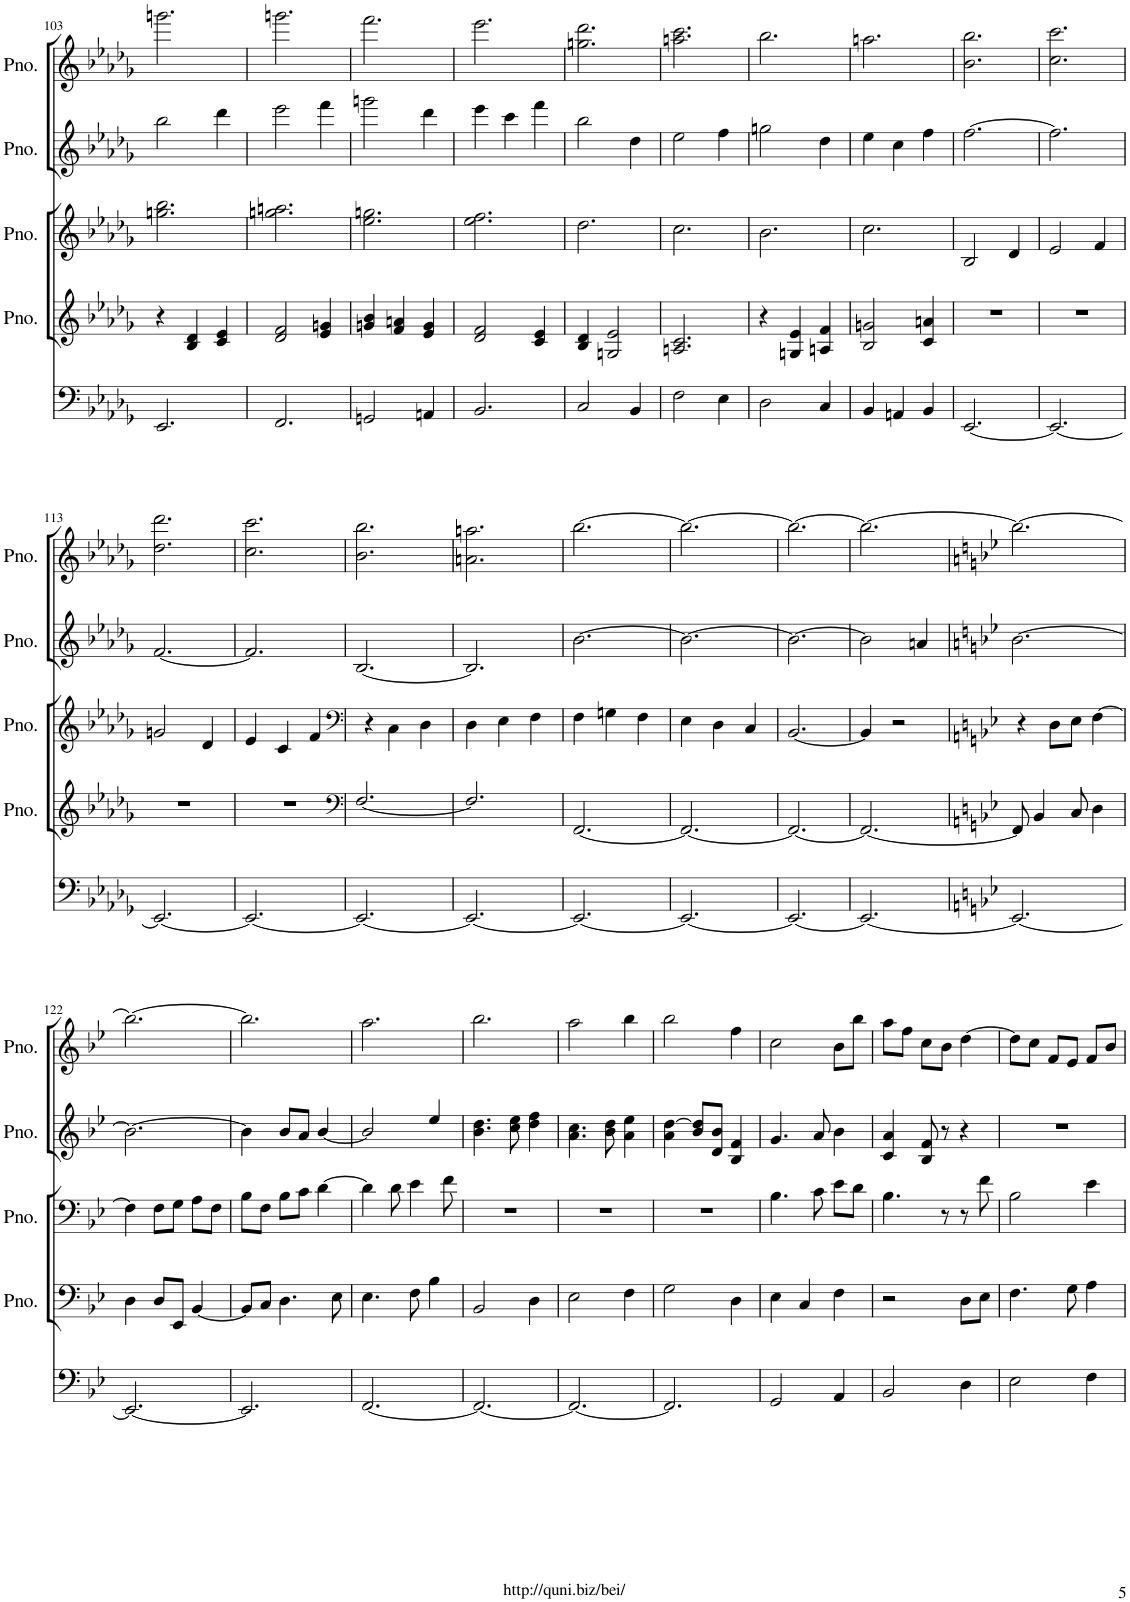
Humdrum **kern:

**kern	**kern	**kern	**kern	**kern
*part5	*part4	*part3	*part2	*part1
*staff5	*staff4	*staff3	*staff2	*staff1
*I"Pedal	*I"Piano	*I"Piano	*I"Piano	*I"Piano
*	*I'Pno.	*I'Pno.	*I'Pno.	*I'Pno.
!!LO:PB:g=z
*clefF4	*clefG2	*clefG2	*clefG2	*clefG2
*k[b-e-a-d-g-]	*k[b-e-a-d-g-]	*k[b-e-a-d-g-]	*k[b-e-a-d-g-]	*k[b-e-a-d-g-]
*M3/4	*M3/4	*M3/4	*M3/4	*M3/4
=103	=103	=103	=103	=103
2.EE-/	4r	2.ggn\ 2.bb-\	2bb-\	2.gggn\
.	4B-/ 4d-/	.	.	.
.	4c/ 4e-/	.	4ddd-\	.
=104	=104	=104	=104	=104
2.FF/	2d-/ 2f/	2.ggn\ 2.aan\	2eee-\	2.gggn\
.	4e-/ 4gn/	.	4fff\	.
=105	=105	=105	=105	=105
2GGn/	4gn/ 4b-/	2.ee-\ 2.ggn\	2gggn\	2.fff\
.	4f/ 4an/	.	.	.
4AAn/	4e-/ 4g/	.	4ddd-\	.
=106	=106	=106	=106	=106
2.BB-/	2d-/ 2f/	2.ee-\ 2.ff\	4eee-\	2.eee-\
.	.	.	4ccc\	.
.	4c/ 4e-/	.	4fff\	.
=107	=107	=107	=107	=107
2C/	4B-/ 4d-/	2.dd-\	2bb-\	2.ggn\ 2.ddd-\
.	2Gn/ 2e-/	.	.	.
4BB-/	.	.	4dd-\	.
=108	=108	=108	=108	=108
2F\	2.An/ 2.c/	2.cc\	2ee-\	2.aan\ 2.ccc\
4E-\	.	.	4ff\	.
=109	=109	=109	=109	=109
2D-\	4r	2.b-\	2ggn\	2.bb-\
.	4Gn/ 4e-/	.	.	.
4C/	4An/ 4f/	.	4dd-\	.
=110	=110	=110	=110	=110
4BB-/	2B-/ 2gn/	2.cc\	4ee-\	2.aan\
4AAn/	.	.	4cc\	.
4BB-/	4c/ 4an/	.	4ff\	.
=111	=111	=111	=111	=111
[2.EE-/	2.r	2B-/	[2.ff\	2.b-\ 2.bb-\
.	.	4d-/	.	.
=112	=112	=112	=112	=112
2.EE-/_	2.r	2e-/	2.ff\]	2.cc\ 2.ccc\
.	.	4f/	.	.
!!LO:LB:g=z
=113	=113	=113	=113	=113
2.EE-/_	2.r	2gn/	[2.f/	2.dd-\ 2.ddd-\
.	.	4d-/	.	.
=114	=114	=114	=114	=114
2.EE-/_	2.r	4e-/	2.f/]	2.cc\ 2.ccc\
.	.	4c/	.	.
.	.	4f/	.	.
=115	=115	=115	=115	=115
*	*clefF4	*clefF4	*	*
2.EE-/_	[2.F/	4r	[2.B-/	2.b-\ 2.bb-\
.	.	4C\	.	.
.	.	4D-\	.	.
=116	=116	=116	=116	=116
2.EE-/_	2.F/]	4D-\	2.B-/]	2.an\ 2.aan\
.	.	4E-\	.	.
.	.	4F\	.	.
=117	=117	=117	=117	=117
2.EE-/_	[2.FF/	4F\	[2.b-\	[2.bb-\
.	.	4Gn\	.	.
.	.	4F\	.	.
=118	=118	=118	=118	=118
2.EE-/_	2.FF/_	4E-\	2.b-\_	2.bb-\_
.	.	4D-\	.	.
.	.	4C/	.	.
=119	=119	=119	=119	=119
2.EE-/_	2.FF/_	[2.BB-/	2.b-\_	2.bb-\_
=120	=120	=120	=120	=120
2.EE-/_	2.FF/_	4BB-/]	2b-\]	2.bb-\_
.	.	2r	.	.
.	.	.	4an/	.
=121	=121	=121	=121	=121
*k[b-e-]	*k[b-e-]	*k[b-e-]	*k[b-e-]	*k[b-e-]
2.EE-/_	8FF/]	4r	[2.b-\	2.bb-\_
.	4BB-/	.	.	.
.	.	8D\L	.	.
.	8C/	8E-\J	.	.
.	4D\	[4F\	.	.
!!LO:LB:g=z
=122	=122	=122	=122	=122
2.EE-/_	4D\	4F\]	2.b-\_	2.bb-\_
.	8D/L	8F\L	.	.
.	8EE-/J	8G\J	.	.
.	[4BB-/	8A\L	.	.
.	.	8F\J	.	.
=123	=123	=123	=123	=123
2.EE-/]	8BB-/L]	8B-\L	4b-\]	2.bb-\]
.	8C/J	8F\J	.	.
.	4.D\	8B-\L	8b-/L	.
.	.	8c\J	8a/J	.
.	.	[4d\	[4b-/	.
.	8E-\	.	.	.
=124	=124	=124	=124	=124
[2.FF/	4.E-\	4d\]	2b-/]	2.aa\
.	.	8d\	.	.
.	8F\	4e-\	.	.
.	4B-\	.	4ee-/	.
.	.	8f\	.	.
=125	=125	=125	=125	=125
2.FF/_	2BB-/	2.r	4.b-\ 4.dd\	2.bb-\
.	.	.	8cc\ 8ee-\	.
.	4D\	.	4dd\ 4ff\	.
=126	=126	=126	=126	=126
2.FF/_	2E-\	2.r	4.a\ 4.cc\	2aa\
.	.	.	8b-\ 8dd\	.
.	4F\	.	4a\ 4ee-\	4bb-\
=127	=127	=127	=127	=127
2.FF/]	2G\	2.r	4a\ [4dd\	2bb-\
.	.	.	8b-/ 8dd/]L	.
.	.	.	8d/ 8b-/J	.
.	4D\	.	4B-/ 4f/	4ff\
=128	=128	=128	=128	=128
2GG/	4E-\	4.B-\	4.g/	2cc\
.	4C/	.	.	.
.	.	8c\	8a/	.
4AA/	4F\	8e-\L	4b-\	8b-\L
.	.	8d\J	.	8bb-\J
=129	=129	=129	=129	=129
2BB-/	2r	4.B-\	4c/ 4a/	8aa\L
.	.	.	.	8ff\J
.	.	.	8B-/ 8f/	8cc\L
.	.	8r	8r	8b-\J
4D\	8D\L	8r	4r	[4dd\
.	8E-\J	8f\	.	.
=130	=130	=130	=130	=130
2E-\	4.F\	2B-\	2.r	8dd\L]
.	.	.	.	8cc\J
.	.	.	.	8f/L
.	8G\	.	.	8e-/J
4F\	4A\	4e-\	.	8f/L
.	.	.	.	8b-/J
=	=	=	=	=
*-	*-	*-	*-	*-
